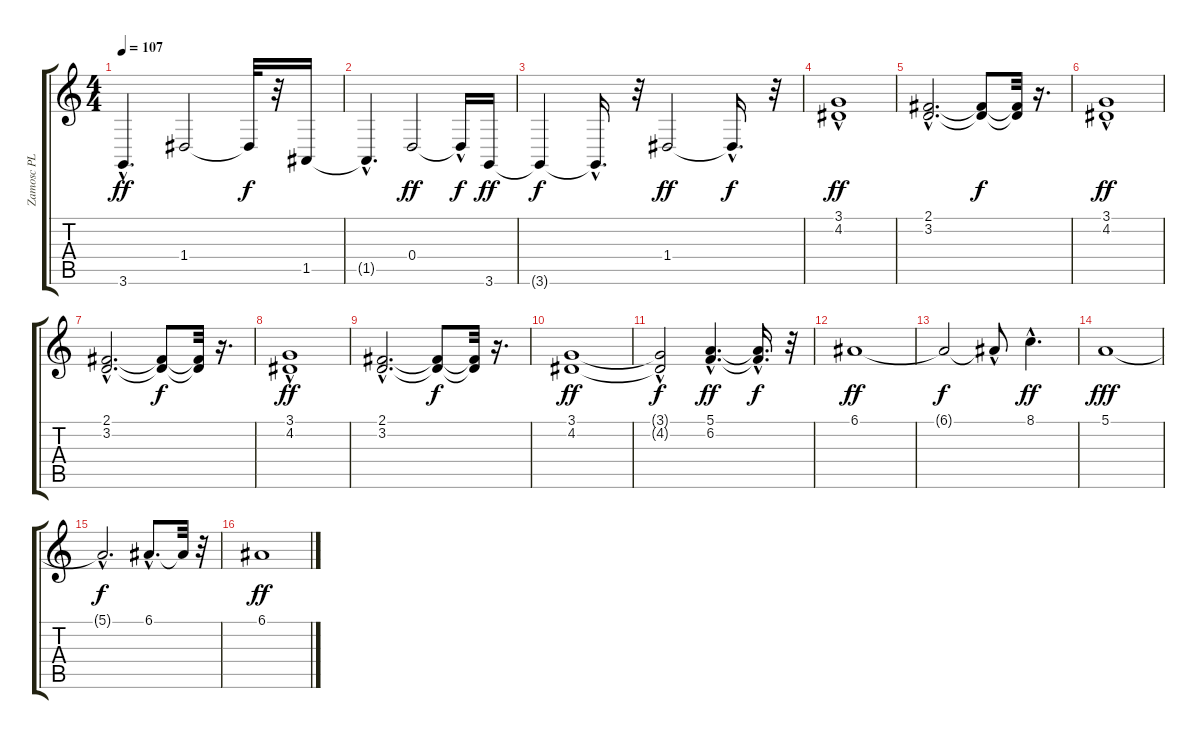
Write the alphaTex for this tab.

\track ("Zamosc PL" "Zamosc PL") {instrument pad8sweep}
\staff {score tabs}
\tuning (E4 B3 G3 D3 A2 E2) {hide}
\ts (4 4)
\tempo 107
\clef g2
\ks c
3.6{hac}.4{d dy ff} 1.4.2 1.4{t}.32{dy f} r.32 1.5.16 |
1.5{hac t}.4{d} 0.4.2{dy ff} 0.4{hac t}.16{dy f} 3.6.16{dy ff} |
3.6{t}.4{dy f} 3.6{hac t}.16{d} r.32 1.4.2{dy ff} 1.4{hac t}.16{d dy f} r.32 |
(3.1 4.2{hac}).1{dy ff} |
(2.1{hac} 3.2{hac}).2{d} (2.1{t} 3.2{t}).8{dy f} (2.1{t} 3.2{t}).32 r.16{d} |
(3.1 4.2{hac}).1{dy ff} |
(2.1{hac} 3.2{hac}).2{d} (2.1{t} 3.2{t}).8{dy f} (2.1{t} 3.2{t}).32 r.16{d} |
(3.1 4.2{hac}).1{dy ff} |
(2.1{hac} 3.2{hac}).2{d} (2.1{t} 3.2{t}).8{dy f} (2.1{t} 3.2{t}).32 r.16{d} |
(3.1 4.2).1{dy ff} |
(3.1{hac t} 4.2{t}).2{dy f} (5.1{hac} 6.2{hac}).4{d dy ff} (5.1{hac t} 6.2{t}).16{d dy f} r.32 |
6.1.1{dy ff} |
6.1{t}.2{dy f} 6.1{hac t}.8 8.1{hac}.4{d dy ff} |
5.1.1{dy fff} |
5.1{hac t}.2{d dy f} 6.1{hac}.8{d} 6.1{t}.32 r.32 |
6.1.1{dy ff}
